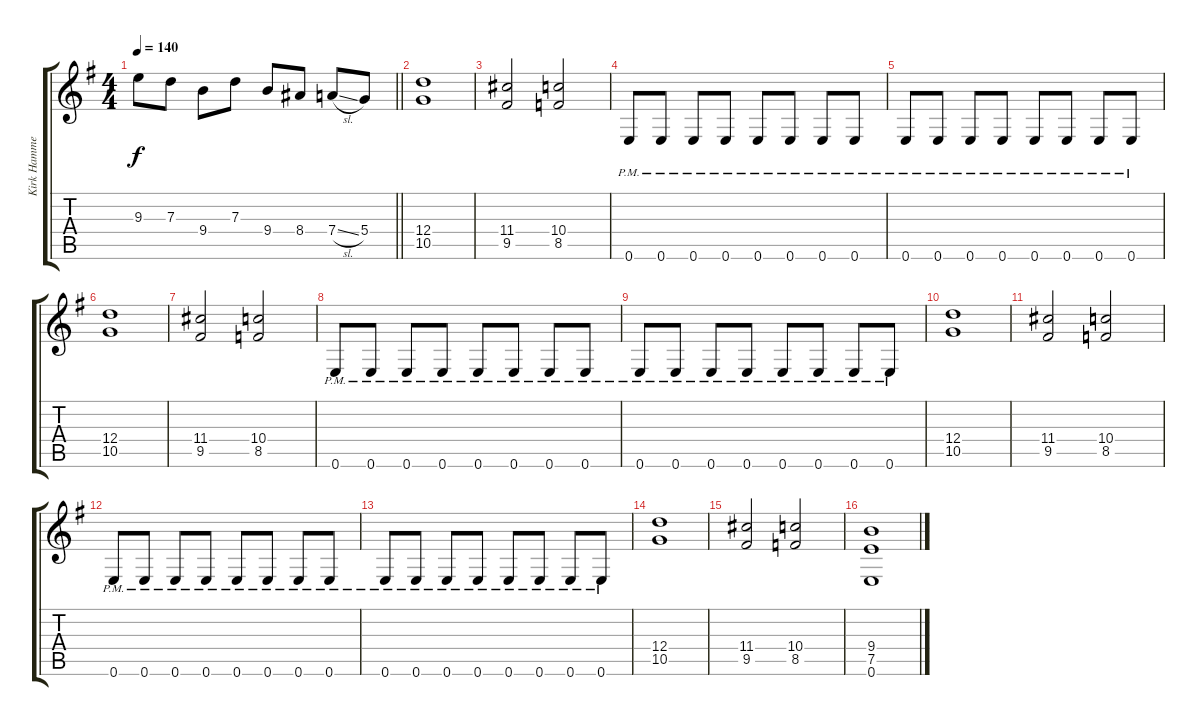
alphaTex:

\track ("Kirk Hammet" "Kirk Hamme") {instrument distortionguitar}
\staff {score tabs}
\tuning (E4 B3 G3 D3 A2 E2) {hide}
\ts (4 4)
\tempo 140
\clef g2
\barLineRight lightlight
\ks eminor
9.3.8{dy f} 7.3.8 9.4.8 7.3.8 9.4.8 8.4.8 7.4{sl}.8 5.4.8 |
(12.4 10.5).1 |
(11.4 9.5).2 (10.4 8.5).2 |
0.6{pm}.8 0.6{pm}.8 0.6{pm}.8 0.6{pm}.8 0.6{pm}.8 0.6{pm}.8 0.6{pm}.8 0.6{pm}.8 |
0.6{pm}.8 0.6{pm}.8 0.6{pm}.8 0.6{pm}.8 0.6{pm}.8 0.6{pm}.8 0.6{pm}.8 0.6{pm}.8 |
(12.4 10.5).1 |
(11.4 9.5).2 (10.4 8.5).2 |
0.6{pm}.8 0.6{pm}.8 0.6{pm}.8 0.6{pm}.8 0.6{pm}.8 0.6{pm}.8 0.6{pm}.8 0.6{pm}.8 |
0.6{pm}.8 0.6{pm}.8 0.6{pm}.8 0.6{pm}.8 0.6{pm}.8 0.6{pm}.8 0.6{pm}.8 0.6{pm}.8 |
(12.4 10.5).1 |
(11.4 9.5).2 (10.4 8.5).2 |
0.6{pm}.8 0.6{pm}.8 0.6{pm}.8 0.6{pm}.8 0.6{pm}.8 0.6{pm}.8 0.6{pm}.8 0.6{pm}.8 |
0.6{pm}.8 0.6{pm}.8 0.6{pm}.8 0.6{pm}.8 0.6{pm}.8 0.6{pm}.8 0.6{pm}.8 0.6{pm}.8 |
(12.4 10.5).1 |
(11.4 9.5).2 (10.4 8.5).2 |
(9.4 7.5 0.6).1
